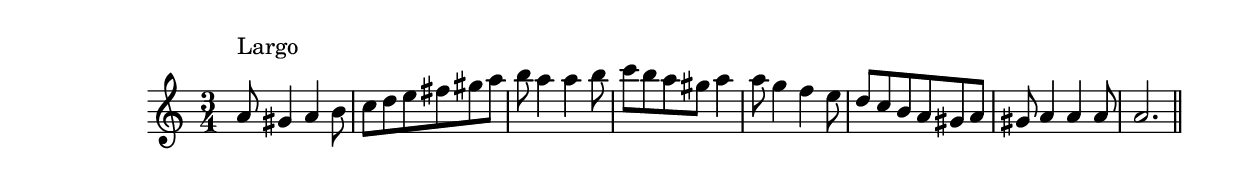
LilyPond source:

\version "2.19.49"
%{\header {
  composer = "B. Crowell"
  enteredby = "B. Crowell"
}%}
\score{{\key a \minor
\time 3/4
%{\tempo 4=70
%}\relative a' {
  a8^\markup{\column { "Largo" " " }} gis4 a4 b8 | c8 d e fis gis a | b8 a4 a4 b8 | c8 b a gis a4 |
  a8 g4 f e8 | d8 c b a gis a | gis8 a4 a4 a8 | a2.
  \bar "||"
}

}}